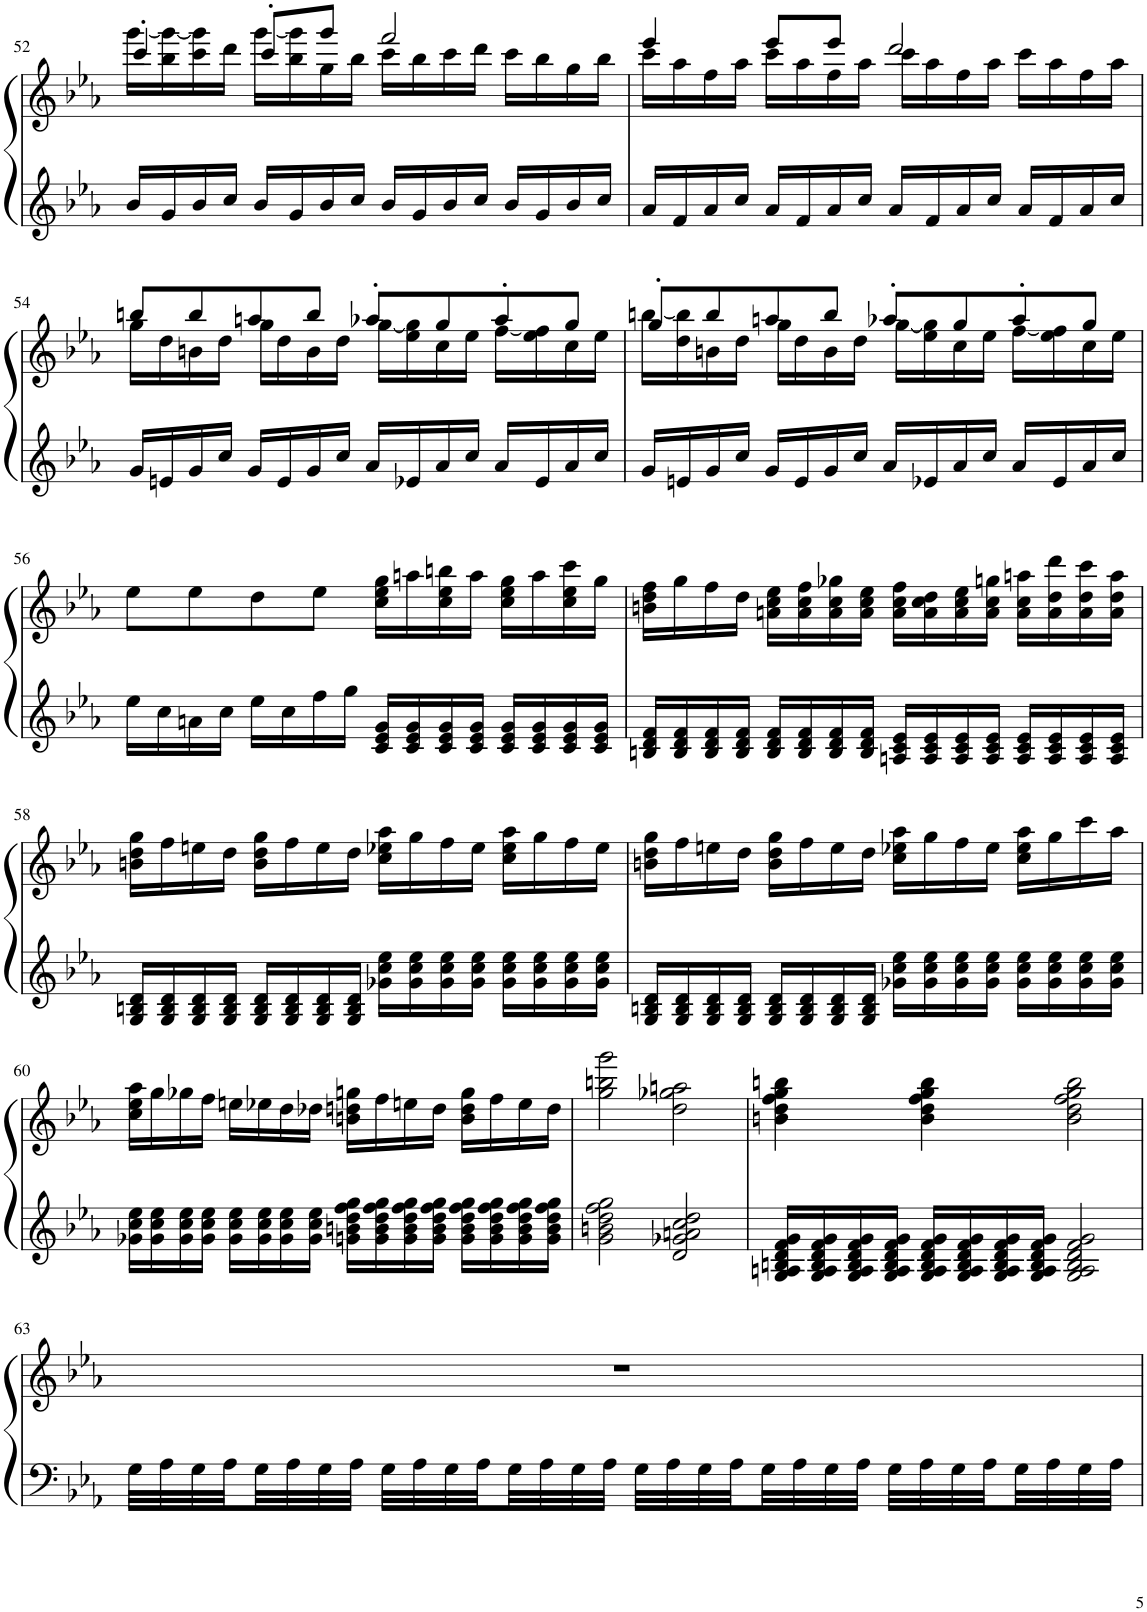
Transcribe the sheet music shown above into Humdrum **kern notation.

**kern	**kern
*part1	*part1
*staff2	*staff1
*I"Piano	*
*I'Pno.	*
!!LO:PB:g=z
*clefF4	*clefG2
*k[b-e-a-]	*k[b-e-a-]
*M4/4	*M4/4
=52	=52
*	*^
16b-/LL	4ccc'/	[16ggg\LL
16g/	.	16bb-\ 16ggg\_
16b-/	.	16ccc\ 16ggg\]
16cc/JJ	.	16ddd\JJ
16b-/LL	8ccc'/L	[16ggg\LL
16g/	.	16bb-\ 16ggg\]
16b-/	8ggg/J	16gg\
16cc/JJ	.	16bb-\JJ
16b-/LL	2fff/	16ccc\LL
16g/	.	16bb-\
16b-/	.	16ccc\
16cc/JJ	.	16ddd\JJ
16b-/LL	.	16ccc\LL
16g/	.	16bb-\
16b-/	.	16gg\
16cc/JJ	.	16bb-\JJ
=53	=53	=53
16a-/LL	4eee-/	16ccc\LL
16f/	.	16aa-\
16a-/	.	16ff\
16cc/JJ	.	16aa-\JJ
16a-/LL	8eee-/L	16ccc\LL
16f/	.	16aa-\
16a-/	8eee-/J	16ff\
16cc/JJ	.	16aa-\JJ
16a-/LL	2ddd/	16ccc\LL
16f/	.	16aa-\
16a-/	.	16ff\
16cc/JJ	.	16aa-\JJ
16a-/LL	.	16ccc\LL
16f/	.	16aa-\
16a-/	.	16ff\
16cc/JJ	.	16aa-\JJ
!!LO:LB:g=z	!!
=54	=54	=54
16g/LL	8bbn/L	16gg\LL
16en/	.	16dd\
16g/	8bb/	16bn\
16cc/JJ	.	16dd\JJ
16g/LL	8aan/	16gg\LL
16e/	.	16dd\
16g/	8bb/J	16b\
16cc/JJ	.	16dd\JJ
16a-/LL	8aa-X'/L	[16gg\LL
16e-X/	.	16ee-\ 16gg\]
16a-/	8gg/	16cc\
16cc/JJ	.	16ee-\JJ
16a-/LL	8aa-'/	[16ff\LL
16e-/	.	16ee-\ 16ff\]
16a-/	8gg/J	16cc\
16cc/JJ	.	16ee-\JJ
=55	=55	=55
16g/LL	8gg'/L	[16bbn\LL
16en/	.	16dd\ 16bb\]
16g/	8bb/	16bn\
16cc/JJ	.	16dd\JJ
16g/LL	8aan/	16gg\LL
16e/	.	16dd\
16g/	8bb/J	16b\
16cc/JJ	.	16dd\JJ
16a-/LL	8aa-X'/L	[16gg\LL
16e-X/	.	16ee-\ 16gg\]
16a-/	8gg/	16cc\
16cc/JJ	.	16ee-\JJ
16a-/LL	8aa-'/	[16ff\LL
16e-/	.	16ee-\ 16ff\]
16a-/	8gg/J	16cc\
16cc/JJ	.	16ee-\JJ
*	*v	*v
!!LO:LB:g=z
=56	=56
16ee-\LL	8ee-\L
16cc\	.
16an\	8ee-\
16cc\JJ	.
16ee-\LL	8dd\
16cc\	.
16ff\	8ee-\J
16gg\JJ	.
16c/ 16e-/ 16g/LL	16cc\ 16ee-\ 16gg\LL
16c/ 16e-/ 16g/	16aan\
16c/ 16e-/ 16g/	16cc\ 16ee-\ 16bbn\
16c/ 16e-/ 16g/JJ	16aa\JJ
16c/ 16e-/ 16g/LL	16cc\ 16ee-\ 16gg\LL
16c/ 16e-/ 16g/	16aa\
16c/ 16e-/ 16g/	16cc\ 16ee-\ 16ccc\
16c/ 16e-/ 16g/JJ	16gg\JJ
=57	=57
16Bn/ 16d/ 16f/LL	16bn\ 16dd\ 16ff\LL
16B/ 16d/ 16f/	16gg\
16B/ 16d/ 16f/	16ff\
16B/ 16d/ 16f/JJ	16dd\JJ
16B/ 16d/ 16f/LL	16an\ 16cc\ 16ee-\LL
16B/ 16d/ 16f/	16a\ 16cc\ 16ff\
16B/ 16d/ 16f/	16a\ 16cc\ 16gg-X\
16B/ 16d/ 16f/JJ	16a\ 16cc\ 16ee-\JJ
16An/ 16c/ 16e-/LL	16a\ 16cc\ 16ff\LL
16A/ 16c/ 16e-/	16a\ 16cc\ 16dd\
16A/ 16c/ 16e-/	16a\ 16cc\ 16ee-\
16A/ 16c/ 16e-/JJ	16a\ 16cc\ 16ggn\JJ
16A/ 16c/ 16e-/LL	16a\ 16cc\ 16aan\LL
16A/ 16c/ 16e-/	16a\ 16dd\ 16ddd\
16A/ 16c/ 16e-/	16a\ 16dd\ 16ccc\
16A/ 16c/ 16e-/JJ	16a\ 16dd\ 16aa\JJ
!!LO:LB:g=z
=58	=58
16G/ 16Bn/ 16d/LL	16bn\ 16dd\ 16gg\LL
16G/ 16B/ 16d/	16ff\
16G/ 16B/ 16d/	16een\
16G/ 16B/ 16d/JJ	16dd\JJ
16G/ 16B/ 16d/LL	16b\ 16dd\ 16gg\LL
16G/ 16B/ 16d/	16ff\
16G/ 16B/ 16d/	16ee\
16G/ 16B/ 16d/JJ	16dd\JJ
16g-X\ 16cc\ 16ee-\LL	16cc\ 16ee-X\ 16aa-\LL
16g-\ 16cc\ 16ee-\	16gg\
16g-\ 16cc\ 16ee-\	16ff\
16g-\ 16cc\ 16ee-\JJ	16ee-\JJ
16g-\ 16cc\ 16ee-\LL	16cc\ 16ee-\ 16aa-\LL
16g-\ 16cc\ 16ee-\	16gg\
16g-\ 16cc\ 16ee-\	16ff\
16g-\ 16cc\ 16ee-\JJ	16ee-\JJ
=59	=59
16G/ 16Bn/ 16d/LL	16bn\ 16dd\ 16gg\LL
16G/ 16B/ 16d/	16ff\
16G/ 16B/ 16d/	16een\
16G/ 16B/ 16d/JJ	16dd\JJ
16G/ 16B/ 16d/LL	16b\ 16dd\ 16gg\LL
16G/ 16B/ 16d/	16ff\
16G/ 16B/ 16d/	16ee\
16G/ 16B/ 16d/JJ	16dd\JJ
16g-X\ 16cc\ 16ee-\LL	16cc\ 16ee-X\ 16aa-\LL
16g-\ 16cc\ 16ee-\	16gg\
16g-\ 16cc\ 16ee-\	16ff\
16g-\ 16cc\ 16ee-\JJ	16ee-\JJ
16g-\ 16cc\ 16ee-\LL	16cc\ 16ee-\ 16aa-\LL
16g-\ 16cc\ 16ee-\	16gg\
16g-\ 16cc\ 16ee-\	16ccc\
16g-\ 16cc\ 16ee-\JJ	16aa-\JJ
!!LO:LB:g=z
=60	=60
16g-X\ 16cc\ 16ee-\LL	16cc\ 16ee-\ 16aa-\LL
16g-\ 16cc\ 16ee-\	16gg\
16g-\ 16cc\ 16ee-\	16gg-X\
16g-\ 16cc\ 16ee-\JJ	16ff\JJ
16g-\ 16cc\ 16ee-\LL	16een\LL
16g-\ 16cc\ 16ee-\	16ee-X\
16g-\ 16cc\ 16ee-\	16dd\
16g-\ 16cc\ 16ee-\JJ	16dd-X\JJ
16gn\ 16bn\ 16dd\ 16ff\ 16gg\LL	16bn\ 16ddn\ 16ggn\LL
16g\ 16b\ 16dd\ 16ff\ 16gg\	16ff\
16g\ 16b\ 16dd\ 16ff\ 16gg\	16een\
16g\ 16b\ 16dd\ 16ff\ 16gg\JJ	16dd\JJ
16g\ 16b\ 16dd\ 16ff\ 16gg\LL	16b\ 16dd\ 16gg\LL
16g\ 16b\ 16dd\ 16ff\ 16gg\	16ff\
16g\ 16b\ 16dd\ 16ff\ 16gg\	16ee\
16g\ 16b\ 16dd\ 16ff\ 16gg\JJ	16dd\JJ
=61	=61
2g\ 2bn\ 2dd\ 2ff\ 2gg\	2gg\ 2bbn\ 2ggg\
2d/ 2g-X/ 2an/ 2cc/ 2dd/	2dd\ 2gg-X\ 2aan\
=62	=62
16G/ 16An/ 16Bn/ 16d/ 16f/ 16g/LL	4bn\ 4dd\ 4ff\ 4gg\ 4bbn\
16G/ 16A/ 16B/ 16d/ 16f/ 16g/	.
16G/ 16A/ 16B/ 16d/ 16f/ 16g/	.
16G/ 16A/ 16B/ 16d/ 16f/ 16g/JJ	.
16G/ 16A/ 16B/ 16d/ 16f/ 16g/LL	4b\ 4dd\ 4ff\ 4gg\ 4bb\
16G/ 16A/ 16B/ 16d/ 16f/ 16g/	.
16G/ 16A/ 16B/ 16d/ 16f/ 16g/	.
16G/ 16A/ 16B/ 16d/ 16f/ 16g/JJ	.
2G/ 2A/ 2B/ 2d/ 2f/ 2g/	2b\ 2dd\ 2ff\ 2gg\ 2bb\
!!LO:LB:g=z
=63	=63
32G\LLL	1r
32A-\	.
32G\	.
32A-\	.
32G\	.
32A-\	.
32G\	.
32A-\JJJ	.
32G\LLL	.
32A-\	.
32G\	.
32A-\	.
32G\	.
32A-\	.
32G\	.
32A-\JJJ	.
32G\LLL	.
32A-\	.
32G\	.
32A-\	.
32G\	.
32A-\	.
32G\	.
32A-\JJJ	.
32G\LLL	.
32A-\	.
32G\	.
32A-\	.
32G\	.
32A-\	.
32G\	.
32A-\JJJ	.
=	=
*-	*-
